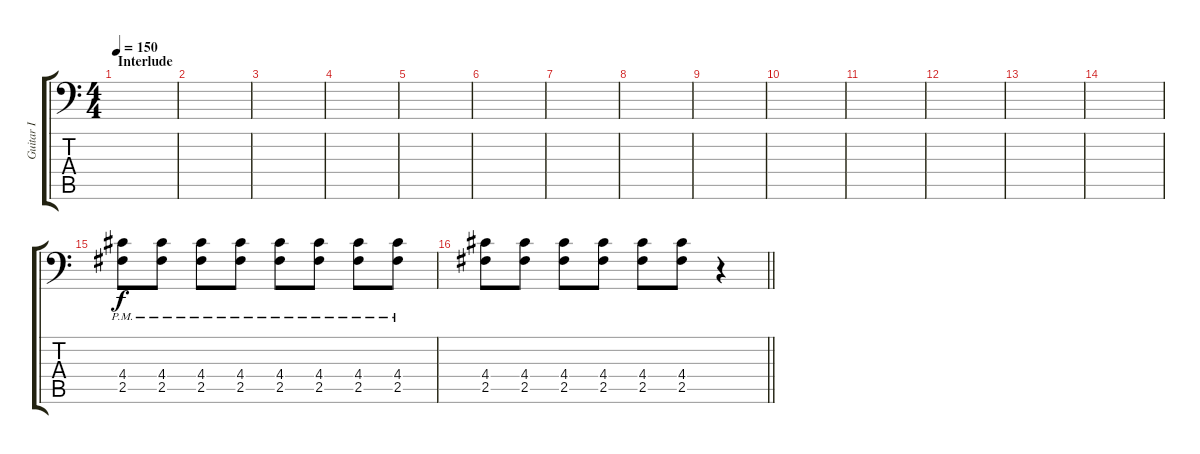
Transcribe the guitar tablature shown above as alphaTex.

\track ("Guitar I" "Guitar I") {instrument distortionguitar}
\staff {score tabs}
\tuning (B3 Gb3 D3 A2 E2 A1) {hide}
\ts (4 4)
\section ("" "Interlude")
\tempo 150
\clef f4
\ks c
|
|
|
|
|
|
|
|
|
|
|
|
|
|
(4.4{pm} 2.5{pm}).8 (4.4{pm} 2.5{pm}).8 (4.4{pm} 2.5{pm}).8 (4.4{pm} 2.5{pm}).8 (4.4{pm} 2.5{pm}).8 (4.4{pm} 2.5{pm}).8 (4.4{pm} 2.5{pm}).8 (4.4{pm} 2.5{pm}).8 |
\barLineRight lightlight
(4.4 2.5).8 (4.4 2.5).8 (4.4 2.5).8 (4.4 2.5).8 (4.4 2.5).8 (4.4 2.5).8 r.4
